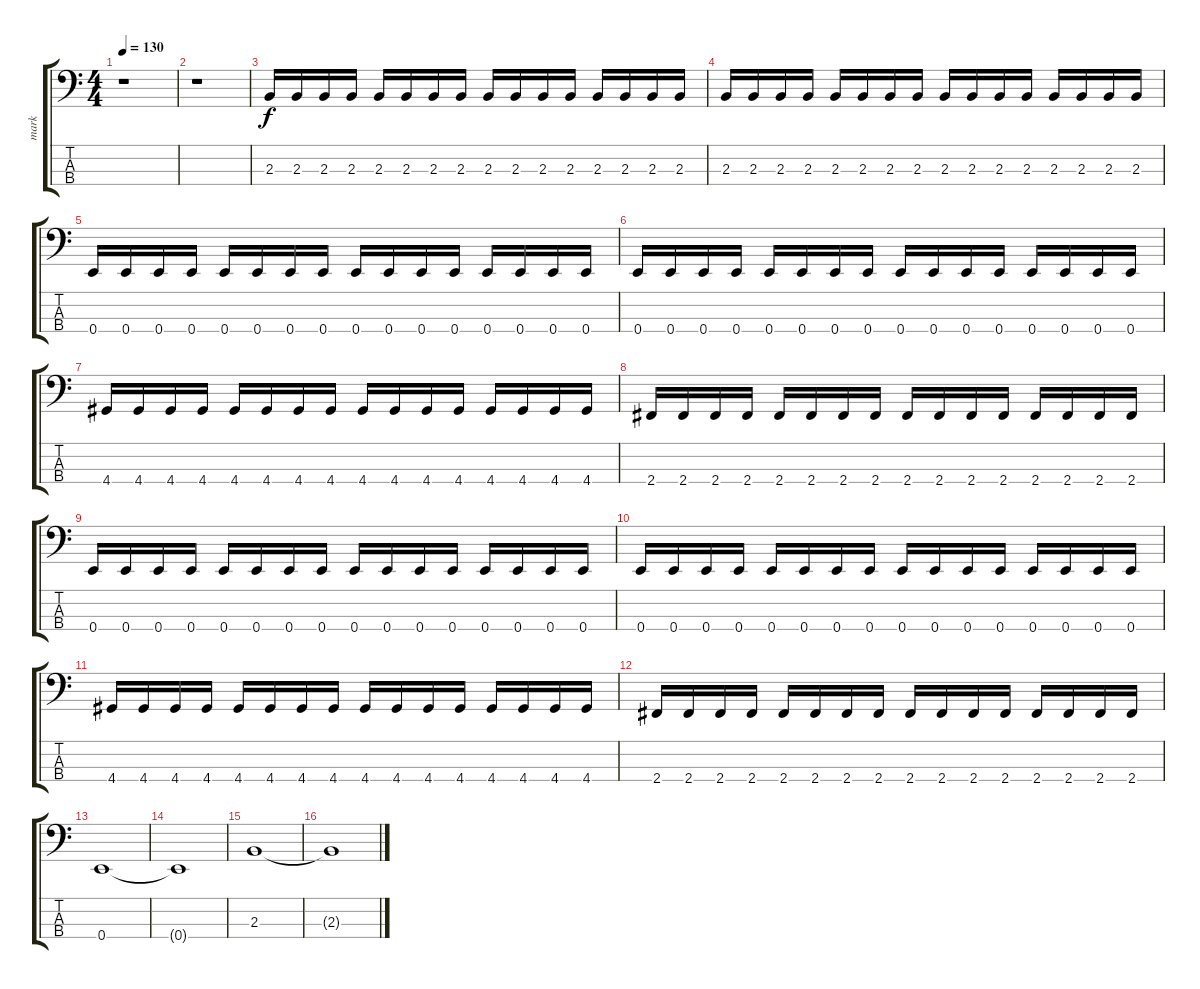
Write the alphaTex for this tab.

\track ("mark" "mark") {instrument electricbasspick}
\staff {score tabs}
\tuning (G2 D2 A1 E1) {hide}
\ts (4 4)
\tempo 130
\clef f4
\ks c
r.1{dy f} |
r.1 |
2.3.16 2.3.16 2.3.16 2.3.16 2.3.16 2.3.16 2.3.16 2.3.16 2.3.16 2.3.16 2.3.16 2.3.16 2.3.16 2.3.16 2.3.16 2.3.16 |
2.3.16 2.3.16 2.3.16 2.3.16 2.3.16 2.3.16 2.3.16 2.3.16 2.3.16 2.3.16 2.3.16 2.3.16 2.3.16 2.3.16 2.3.16 2.3.16 |
0.4.16 0.4.16 0.4.16 0.4.16 0.4.16 0.4.16 0.4.16 0.4.16 0.4.16 0.4.16 0.4.16 0.4.16 0.4.16 0.4.16 0.4.16 0.4.16 |
0.4.16 0.4.16 0.4.16 0.4.16 0.4.16 0.4.16 0.4.16 0.4.16 0.4.16 0.4.16 0.4.16 0.4.16 0.4.16 0.4.16 0.4.16 0.4.16 |
4.4.16 4.4.16 4.4.16 4.4.16 4.4.16 4.4.16 4.4.16 4.4.16 4.4.16 4.4.16 4.4.16 4.4.16 4.4.16 4.4.16 4.4.16 4.4.16 |
2.4.16 2.4.16 2.4.16 2.4.16 2.4.16 2.4.16 2.4.16 2.4.16 2.4.16 2.4.16 2.4.16 2.4.16 2.4.16 2.4.16 2.4.16 2.4.16 |
0.4.16 0.4.16 0.4.16 0.4.16 0.4.16 0.4.16 0.4.16 0.4.16 0.4.16 0.4.16 0.4.16 0.4.16 0.4.16 0.4.16 0.4.16 0.4.16 |
0.4.16 0.4.16 0.4.16 0.4.16 0.4.16 0.4.16 0.4.16 0.4.16 0.4.16 0.4.16 0.4.16 0.4.16 0.4.16 0.4.16 0.4.16 0.4.16 |
4.4.16 4.4.16 4.4.16 4.4.16 4.4.16 4.4.16 4.4.16 4.4.16 4.4.16 4.4.16 4.4.16 4.4.16 4.4.16 4.4.16 4.4.16 4.4.16 |
2.4.16 2.4.16 2.4.16 2.4.16 2.4.16 2.4.16 2.4.16 2.4.16 2.4.16 2.4.16 2.4.16 2.4.16 2.4.16 2.4.16 2.4.16 2.4.16 |
0.4.1 |
0.4{t}.1 |
2.3.1 |
2.3{t}.1
